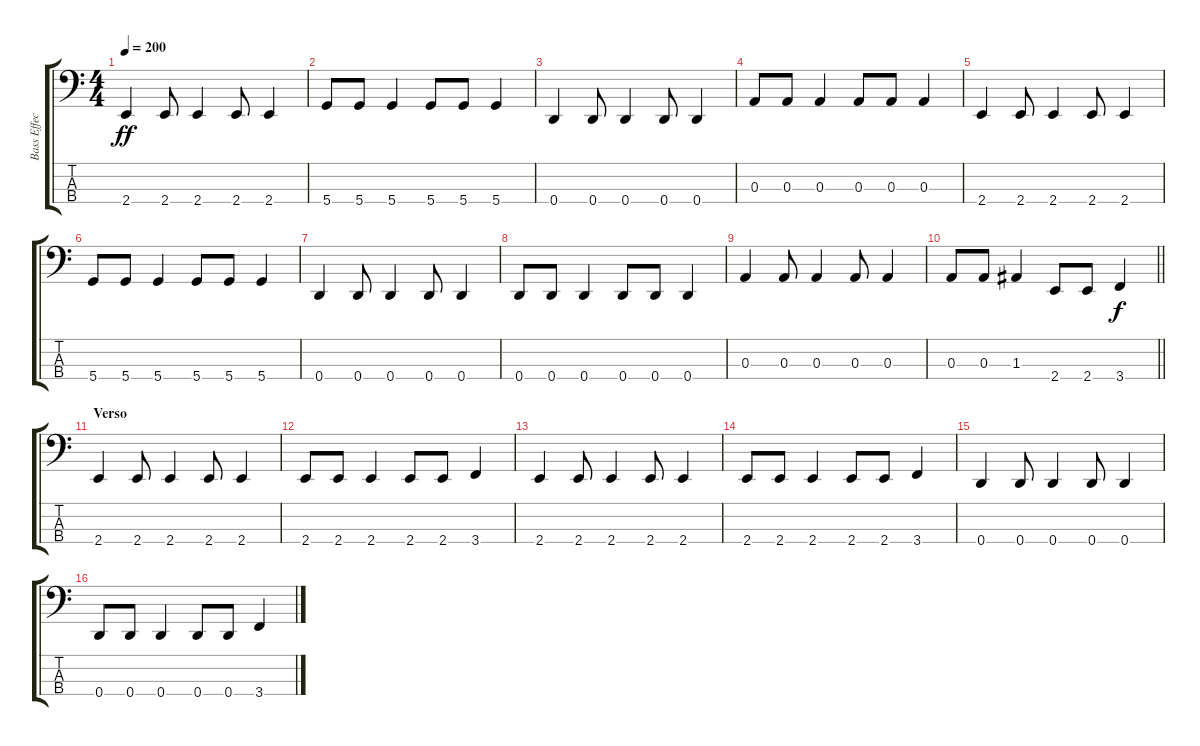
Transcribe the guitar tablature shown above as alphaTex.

\track ("Bass Effect" "Bass Effec") {instrument electricbasspick}
\staff {score tabs}
\tuning (G2 D2 A1 D1) {hide}
\ts (4 4)
\tempo 200
\clef f4
\ks c
2.4.4{dy ff} 2.4.8 2.4.4 2.4.8 2.4.4 |
5.4.8 5.4.8 5.4.4 5.4.8 5.4.8 5.4.4 |
0.4.4 0.4.8 0.4.4 0.4.8 0.4.4 |
0.3.8 0.3.8 0.3.4 0.3.8 0.3.8 0.3.4 |
2.4.4 2.4.8 2.4.4 2.4.8 2.4.4 |
5.4.8 5.4.8 5.4.4 5.4.8 5.4.8 5.4.4 |
0.4.4 0.4.8 0.4.4 0.4.8 0.4.4 |
0.4.8 0.4.8 0.4.4 0.4.8 0.4.8 0.4.4 |
0.3.4 0.3.8 0.3.4 0.3.8 0.3.4 |
\barLineRight lightlight
0.3.8 0.3.8 1.3.4 2.4.8 2.4.8 3.4.4{dy f} |
\section ("" "Verso")
2.4.4 2.4.8 2.4.4 2.4.8 2.4.4 |
2.4.8 2.4.8 2.4.4 2.4.8 2.4.8 3.4.4 |
2.4.4 2.4.8 2.4.4 2.4.8 2.4.4 |
2.4.8 2.4.8 2.4.4 2.4.8 2.4.8 3.4.4 |
0.4.4 0.4.8 0.4.4 0.4.8 0.4.4 |
0.4.8 0.4.8 0.4.4 0.4.8 0.4.8 3.4.4
